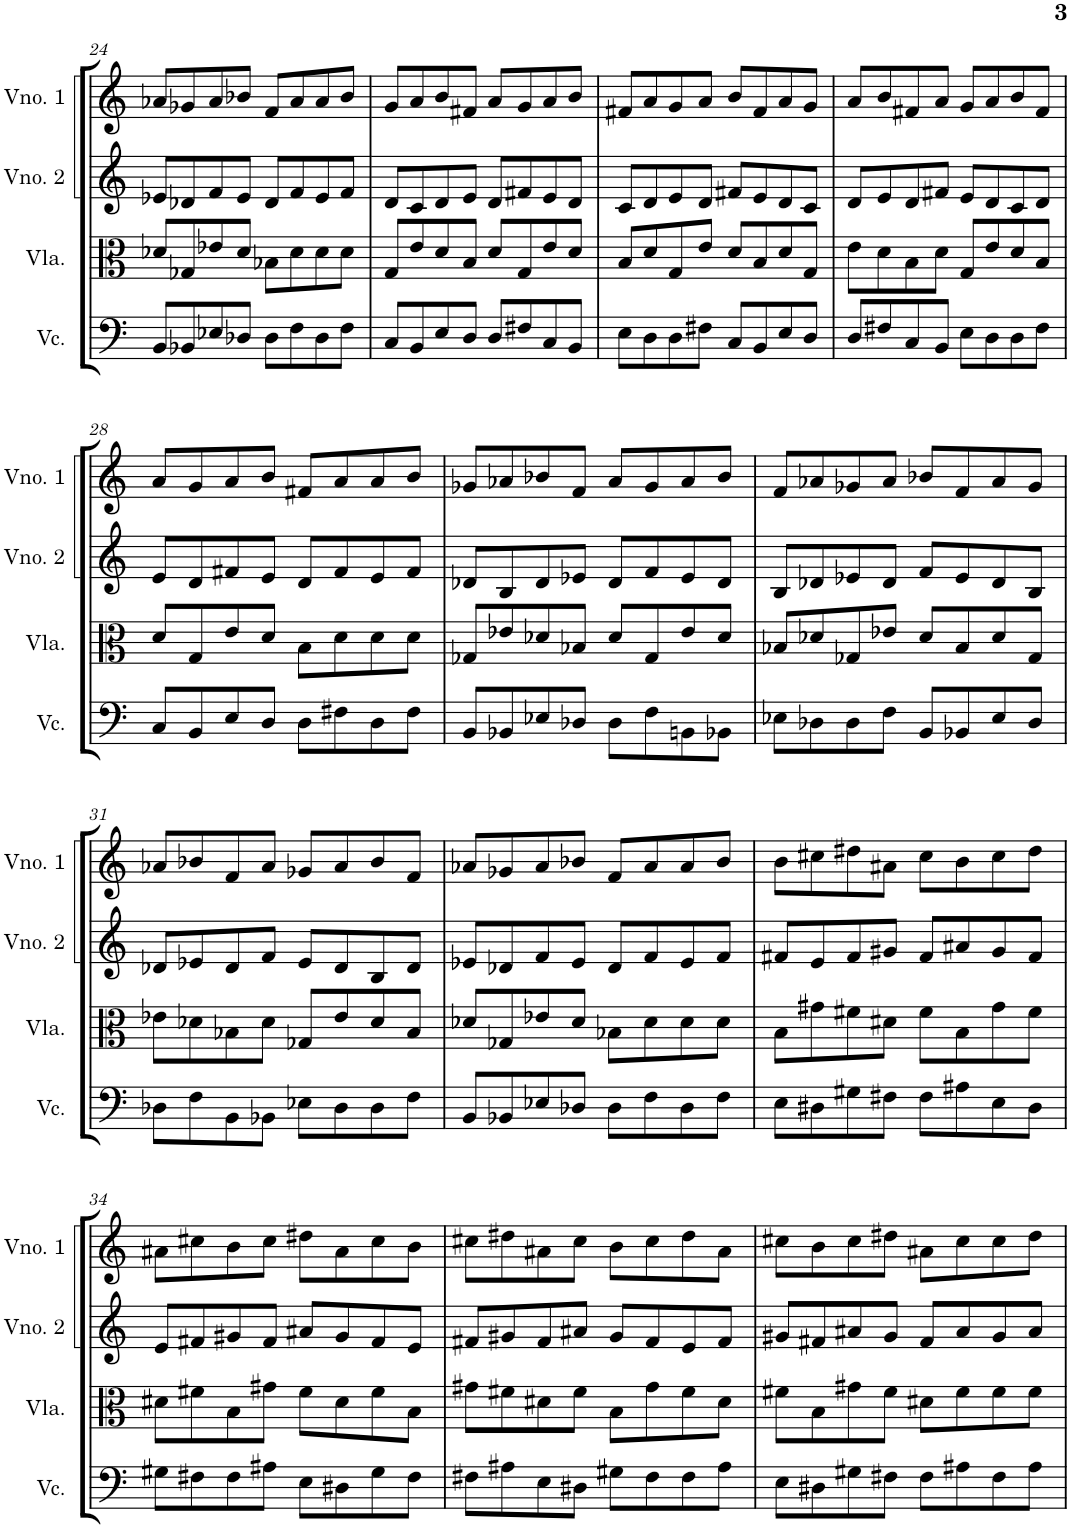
**kern	**kern	**kern	**kern
*part4	*part3	*part2	*part1
*staff4	*staff3	*staff2	*staff1
*I"Violoncelo	*I"Viola	*I"Violino 2	*I"Violino 1
*I'Vc.	*I'Vla.	*I'Vno. 2	*I'Vno. 1
!!LO:PB:g=z
*clefF4	*clefC3	*clefG2	*clefG2
*k[]	*k[]	*k[]	*k[]
*M4/4	*M4/4	*M4/4	*M4/4
=24	=24	=24	=24
8BB/L	8d-X/L	8e-X/L	8a-X/L
8BB-X/	8G-X/	8d-X/	8g-X/
8E-X/	8e-X/	8f/	8a-/
8D-X/J	8d-/J	8e-/J	8b-X/J
8D-\L	8B-X\L	8d-/L	8f/L
8F\	8d-\	8f/	8a-/
8D-\	8d-\	8e-/	8a-/
8F\J	8d-\J	8f/J	8b-/J
=25	=25	=25	=25
8C/L	8G/L	8d/L	8g/L
8BB/	8e/	8c/	8a/
8E/	8d/	8d/	8b/
8D/J	8B/J	8e/J	8f#X/J
8D/L	8d/L	8d/L	8a/L
8F#X/	8G/	8f#X/	8g/
8C/	8e/	8e/	8a/
8BB/J	8d/J	8d/J	8b/J
=26	=26	=26	=26
8E\L	8B/L	8c/L	8f#X/L
8D\	8d/	8d/	8a/
8D\	8G/	8e/	8g/
8F#X\J	8e/J	8d/J	8a/J
8C/L	8d/L	8f#X/L	8b/L
8BB/	8B/	8e/	8f#/
8E/	8d/	8d/	8a/
8D/J	8G/J	8c/J	8g/J
=27	=27	=27	=27
8D/L	8e\L	8d/L	8a/L
8F#X/	8d\	8e/	8b/
8C/	8B\	8d/	8f#X/
8BB/J	8d\J	8f#X/J	8a/J
8E\L	8G/L	8e/L	8g/L
8D\	8e/	8d/	8a/
8D\	8d/	8c/	8b/
8F#\J	8B/J	8d/J	8f#/J
!!LO:LB:g=z
=28	=28	=28	=28
8C/L	8d/L	8e/L	8a/L
8BB/	8G/	8d/	8g/
8E/	8e/	8f#X/	8a/
8D/J	8d/J	8e/J	8b/J
8D\L	8B\L	8d/L	8f#X/L
8F#X\	8d\	8f#/	8a/
8D\	8d\	8e/	8a/
8F#\J	8d\J	8f#/J	8b/J
=29	=29	=29	=29
8BB/L	8G-X/L	8d-X/L	8g-X/L
8BB-X/	8e-X/	8B/	8a-X/
8E-X/	8d-X/	8d-/	8b-X/
8D-X/J	8B-X/J	8e-X/J	8f/J
8D-\L	8d-/L	8d-/L	8a-/L
8F\	8G-/	8f/	8g-/
8BBn\	8e-/	8e-/	8a-/
8BB-X\J	8d-/J	8d-/J	8b-/J
=30	=30	=30	=30
8E-X\L	8B-X/L	8B/L	8f/L
8D-X\	8d-X/	8d-X/	8a-X/
8D-\	8G-X/	8e-X/	8g-X/
8F\J	8e-X/J	8d-/J	8a-/J
8BB/L	8d-/L	8f/L	8b-X/L
8BB-X/	8B-/	8e-/	8f/
8E-/	8d-/	8d-/	8a-/
8D-/J	8G-/J	8B/J	8g-/J
!!LO:LB:g=z
=31	=31	=31	=31
8D-X\L	8e-X\L	8d-X/L	8a-X/L
8F\	8d-X\	8e-X/	8b-X/
8BB\	8B-X\	8d-/	8f/
8BB-X\J	8d-\J	8f/J	8a-/J
8E-X\L	8G-X/L	8e-/L	8g-X/L
8D-\	8e-/	8d-/	8a-/
8D-\	8d-/	8B/	8b-/
8F\J	8B-/J	8d-/J	8f/J
=32	=32	=32	=32
8BB/L	8d-X/L	8e-X/L	8a-X/L
8BB-X/	8G-X/	8d-X/	8g-X/
8E-X/	8e-X/	8f/	8a-/
8D-X/J	8d-/J	8e-/J	8b-X/J
8D-\L	8B-X\L	8d-/L	8f/L
8F\	8d-\	8f/	8a-/
8D-\	8d-\	8e-/	8a-/
8F\J	8d-\J	8f/J	8b-/J
=33	=33	=33	=33
8E\L	8B\L	8f#X/L	8b\L
8D#X\	8g#X\	8e/	8cc#X\
8G#X\	8f#X\	8f#/	8dd#X\
8F#X\J	8d#X\J	8g#X/J	8a#X\J
8F#\L	8f#\L	8f#/L	8cc#\L
8A#X\	8B\	8a#X/	8b\
8E\	8g#\	8g#/	8cc#\
8D#\J	8f#\J	8f#/J	8dd#\J
!!LO:LB:g=z
=34	=34	=34	=34
8G#X\L	8d#X\L	8e/L	8a#X\L
8F#X\	8f#X\	8f#X/	8cc#X\
8F#\	8B\	8g#X/	8b\
8A#X\J	8g#X\J	8f#/J	8cc#\J
8E\L	8f#\L	8a#X/L	8dd#X\L
8D#X\	8d#\	8g#/	8a#\
8G#\	8f#\	8f#/	8cc#\
8F#\J	8B\J	8e/J	8b\J
=35	=35	=35	=35
8F#X\L	8g#X\L	8f#X/L	8cc#X\L
8A#X\	8f#X\	8g#X/	8dd#X\
8E\	8d#X\	8f#/	8a#X\
8D#X\J	8f#\J	8a#X/J	8cc#\J
8G#X\L	8B\L	8g#/L	8b\L
8F#\	8g#\	8f#/	8cc#\
8F#\	8f#\	8e/	8dd#\
8A#\J	8d#\J	8f#/J	8a#\J
=36	=36	=36	=36
8E\L	8f#X\L	8g#X/L	8cc#X\L
8D#X\	8B\	8f#X/	8b\
8G#X\	8g#X\	8a#X/	8cc#\
8F#X\J	8f#\J	8g#/J	8dd#X\J
8F#\L	8d#X\L	8f#/L	8a#X\L
8A#X\	8f#\	8a#/	8cc#\
8F#\	8f#\	8g#/	8cc#\
8A#\J	8f#\J	8a#/J	8dd#\J
=	=	=	=
*-	*-	*-	*-
